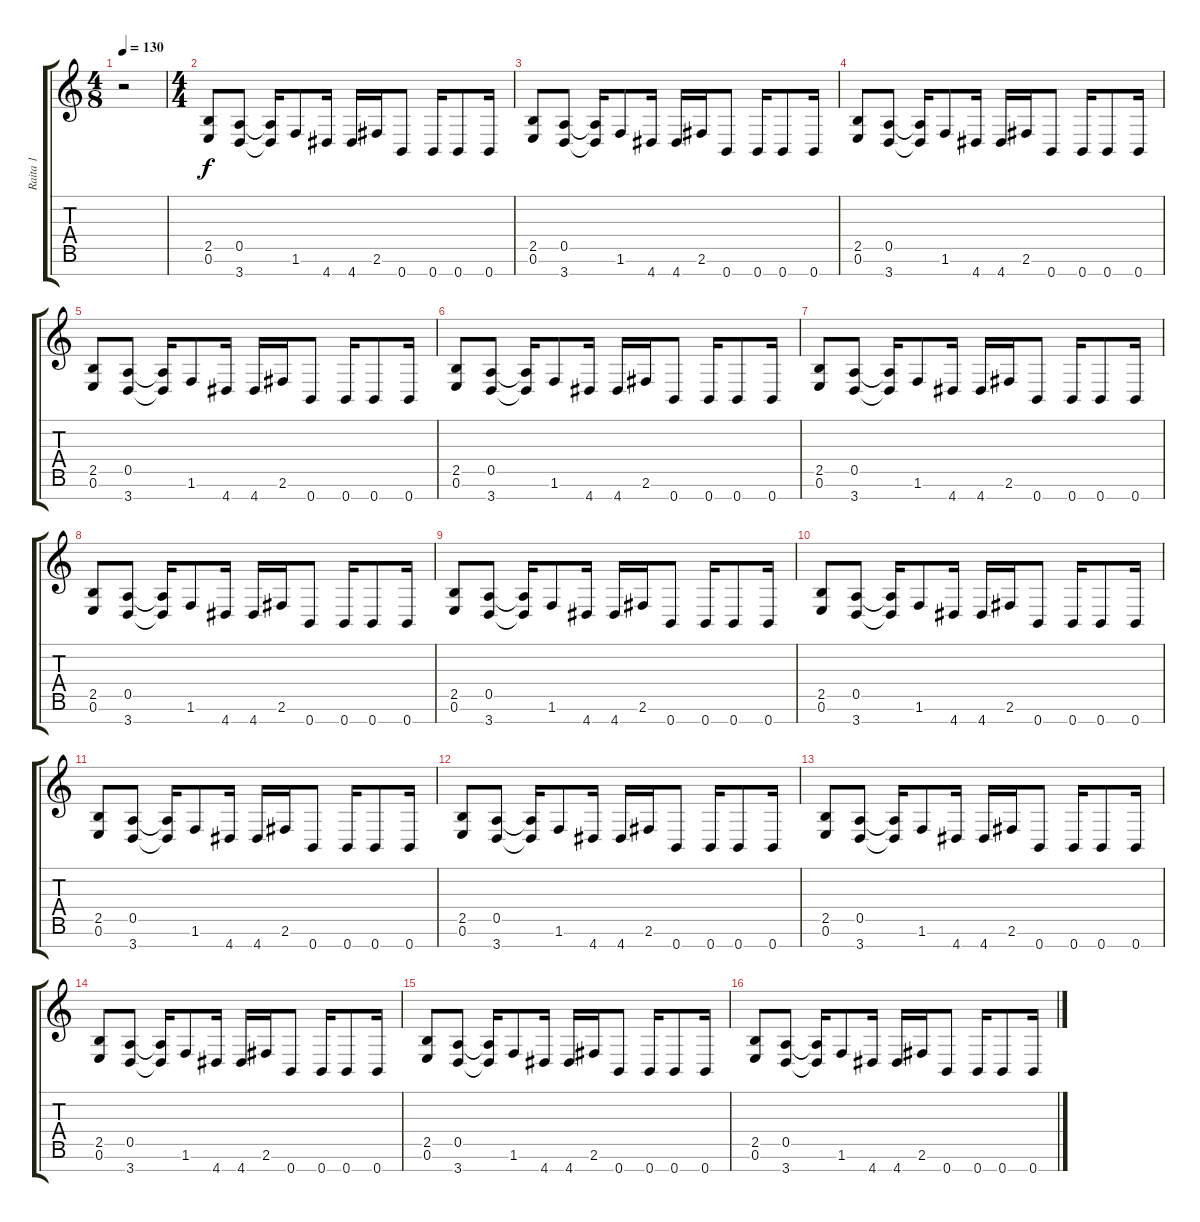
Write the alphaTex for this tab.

\track ("Raita 1" "Raita 1") {instrument overdrivenguitar}
\staff {score tabs}
\tuning (E4 B3 G3 D3 A2 E2 B1) {hide}
\ts (4 8)
\tempo 130
\clef g2
\ks c
r.2{dy f instrument overdrivenguitar} |
\ts (4 4)
(2.5 0.6).8 (0.5 3.7).8 (0.5{t} 3.7{t}).16 1.6.8 4.7.16 4.7.16 2.6.16 0.7.8 0.7.16 0.7.8 0.7.16 |
(2.5 0.6).8 (0.5 3.7).8 (0.5{t} 3.7{t}).16 1.6.8 4.7.16 4.7.16 2.6.16 0.7.8 0.7.16 0.7.8 0.7.16 |
(2.5 0.6).8 (0.5 3.7).8 (0.5{t} 3.7{t}).16 1.6.8 4.7.16 4.7.16 2.6.16 0.7.8 0.7.16 0.7.8 0.7.16 |
(2.5 0.6).8 (0.5 3.7).8 (0.5{t} 3.7{t}).16 1.6.8 4.7.16 4.7.16 2.6.16 0.7.8 0.7.16 0.7.8 0.7.16 |
(2.5 0.6).8 (0.5 3.7).8 (0.5{t} 3.7{t}).16 1.6.8 4.7.16 4.7.16 2.6.16 0.7.8 0.7.16 0.7.8 0.7.16 |
(2.5 0.6).8 (0.5 3.7).8 (0.5{t} 3.7{t}).16 1.6.8 4.7.16 4.7.16 2.6.16 0.7.8 0.7.16 0.7.8 0.7.16 |
(2.5 0.6).8 (0.5 3.7).8 (0.5{t} 3.7{t}).16 1.6.8 4.7.16 4.7.16 2.6.16 0.7.8 0.7.16 0.7.8 0.7.16 |
(2.5 0.6).8 (0.5 3.7).8 (0.5{t} 3.7{t}).16 1.6.8 4.7.16 4.7.16 2.6.16 0.7.8 0.7.16 0.7.8 0.7.16 |
(2.5 0.6).8 (0.5 3.7).8 (0.5{t} 3.7{t}).16 1.6.8 4.7.16 4.7.16 2.6.16 0.7.8 0.7.16 0.7.8 0.7.16 |
(2.5 0.6).8 (0.5 3.7).8 (0.5{t} 3.7{t}).16 1.6.8 4.7.16 4.7.16 2.6.16 0.7.8 0.7.16 0.7.8 0.7.16 |
(2.5 0.6).8 (0.5 3.7).8 (0.5{t} 3.7{t}).16 1.6.8 4.7.16 4.7.16 2.6.16 0.7.8 0.7.16 0.7.8 0.7.16 |
(2.5 0.6).8 (0.5 3.7).8 (0.5{t} 3.7{t}).16 1.6.8 4.7.16 4.7.16 2.6.16 0.7.8 0.7.16 0.7.8 0.7.16 |
(2.5 0.6).8 (0.5 3.7).8 (0.5{t} 3.7{t}).16 1.6.8 4.7.16 4.7.16 2.6.16 0.7.8 0.7.16 0.7.8 0.7.16 |
(2.5 0.6).8 (0.5 3.7).8 (0.5{t} 3.7{t}).16 1.6.8 4.7.16 4.7.16 2.6.16 0.7.8 0.7.16 0.7.8 0.7.16 |
(2.5 0.6).8 (0.5 3.7).8 (0.5{t} 3.7{t}).16 1.6.8 4.7.16 4.7.16 2.6.16 0.7.8 0.7.16 0.7.8 0.7.16
